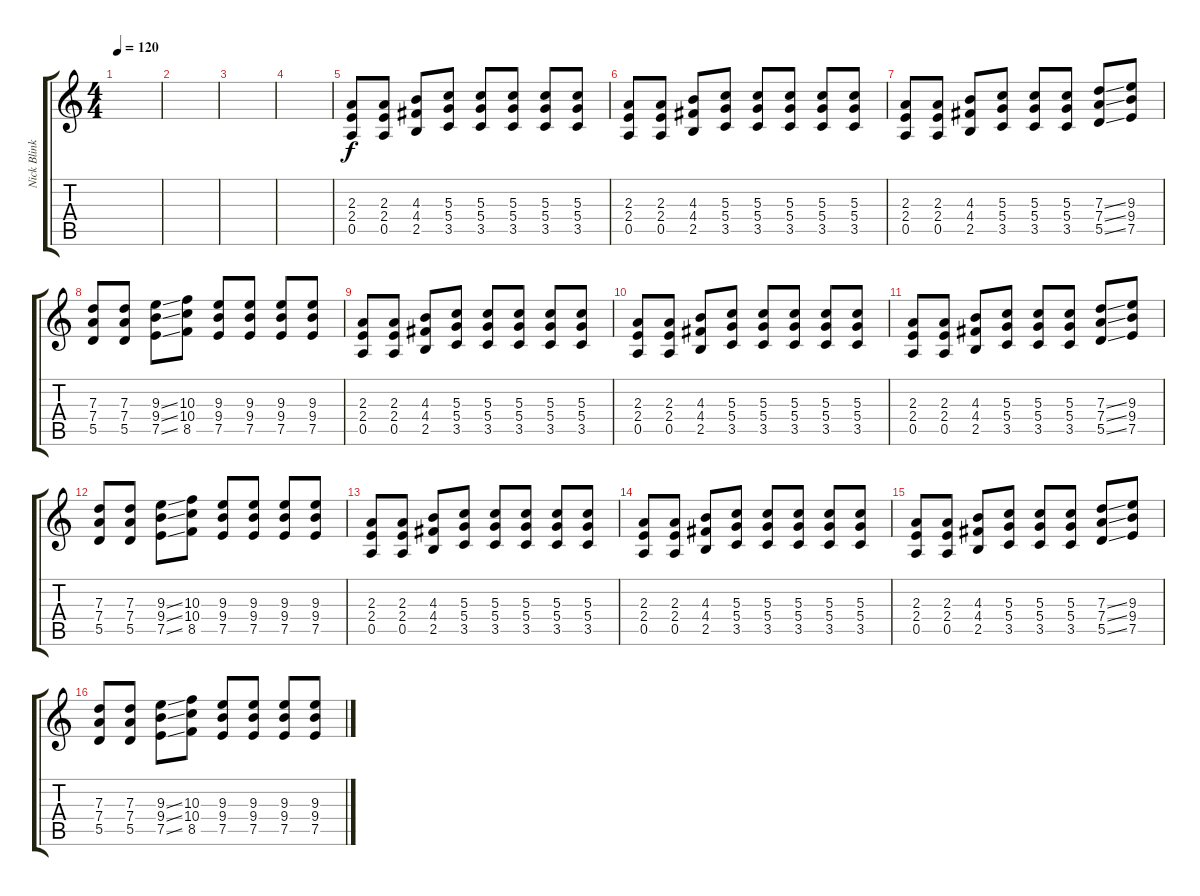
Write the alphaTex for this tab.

\track ("Nick Blinko (Guitar)" "Nick Blink") {instrument overdrivenguitar}
\staff {score tabs}
\tuning (E4 B3 G3 D3 A2 E2) {hide}
\ts (4 4)
\tempo 120
\clef g2
\ks c
|
|
|
|
(2.3 2.4 0.5).8 (2.3 2.4 0.5).8 (4.3 4.4 2.5).8 (5.3 5.4 3.5).8 (5.3 5.4 3.5).8 (5.3 5.4 3.5).8 (5.3 5.4 3.5).8 (5.3 5.4 3.5).8 |
(2.3 2.4 0.5).8 (2.3 2.4 0.5).8 (4.3 4.4 2.5).8 (5.3 5.4 3.5).8 (5.3 5.4 3.5).8 (5.3 5.4 3.5).8 (5.3 5.4 3.5).8 (5.3 5.4 3.5).8 |
(2.3 2.4 0.5).8 (2.3 2.4 0.5).8 (4.3 4.4 2.5).8 (5.3 5.4 3.5).8 (5.3 5.4 3.5).8 (5.3 5.4 3.5).8 (7.3{ss} 7.4{ss} 5.5{ss}).8 (9.3 9.4 7.5).8 |
(7.3 7.4 5.5).8 (7.3 7.4 5.5).8 (9.3{ss} 9.4{ss} 7.5{ss}).8 (10.3 10.4 8.5).8 (9.3 9.4 7.5).8 (9.3 9.4 7.5).8 (9.3 9.4 7.5).8 (9.3 9.4 7.5).8 |
(2.3 2.4 0.5).8 (2.3 2.4 0.5).8 (4.3 4.4 2.5).8 (5.3 5.4 3.5).8 (5.3 5.4 3.5).8 (5.3 5.4 3.5).8 (5.3 5.4 3.5).8 (5.3 5.4 3.5).8 |
(2.3 2.4 0.5).8 (2.3 2.4 0.5).8 (4.3 4.4 2.5).8 (5.3 5.4 3.5).8 (5.3 5.4 3.5).8 (5.3 5.4 3.5).8 (5.3 5.4 3.5).8 (5.3 5.4 3.5).8 |
(2.3 2.4 0.5).8 (2.3 2.4 0.5).8 (4.3 4.4 2.5).8 (5.3 5.4 3.5).8 (5.3 5.4 3.5).8 (5.3 5.4 3.5).8 (7.3{ss} 7.4{ss} 5.5{ss}).8 (9.3 9.4 7.5).8 |
(7.3 7.4 5.5).8 (7.3 7.4 5.5).8 (9.3{ss} 9.4{ss} 7.5{ss}).8 (10.3 10.4 8.5).8 (9.3 9.4 7.5).8 (9.3 9.4 7.5).8 (9.3 9.4 7.5).8 (9.3 9.4 7.5).8 |
(2.3 2.4 0.5).8 (2.3 2.4 0.5).8 (4.3 4.4 2.5).8 (5.3 5.4 3.5).8 (5.3 5.4 3.5).8 (5.3 5.4 3.5).8 (5.3 5.4 3.5).8 (5.3 5.4 3.5).8 |
(2.3 2.4 0.5).8 (2.3 2.4 0.5).8 (4.3 4.4 2.5).8 (5.3 5.4 3.5).8 (5.3 5.4 3.5).8 (5.3 5.4 3.5).8 (5.3 5.4 3.5).8 (5.3 5.4 3.5).8 |
(2.3 2.4 0.5).8 (2.3 2.4 0.5).8 (4.3 4.4 2.5).8 (5.3 5.4 3.5).8 (5.3 5.4 3.5).8 (5.3 5.4 3.5).8 (7.3{ss} 7.4{ss} 5.5{ss}).8 (9.3 9.4 7.5).8 |
(7.3 7.4 5.5).8 (7.3 7.4 5.5).8 (9.3{ss} 9.4{ss} 7.5{ss}).8 (10.3 10.4 8.5).8 (9.3 9.4 7.5).8 (9.3 9.4 7.5).8 (9.3 9.4 7.5).8 (9.3 9.4 7.5).8
